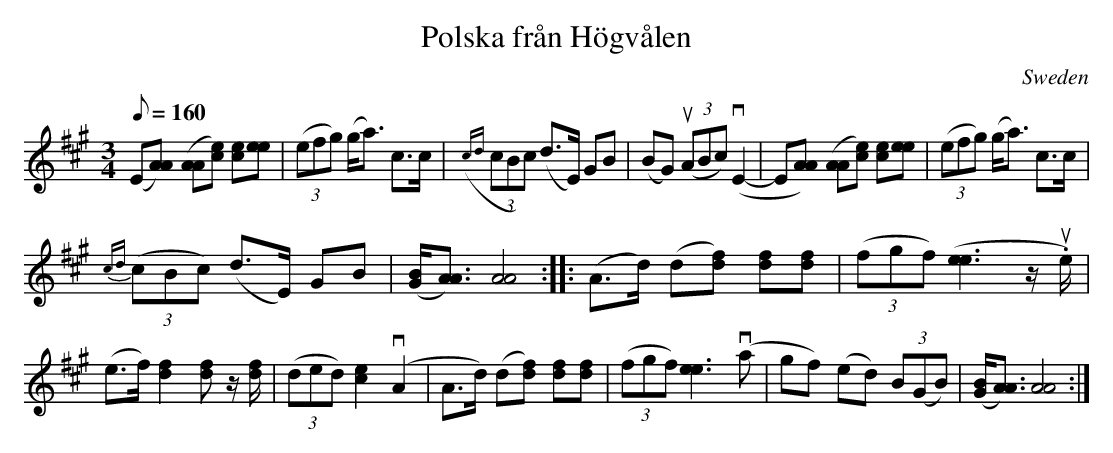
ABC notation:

X:1
T:Polska från Högvålen
L:1/8
M:3/4
O:Sweden
Q:160
K:A
(E[AA]) ([AA][ce]) [ce][ee] | ((3efg) (g<a) c>c| \
((3{cd}cBc) (d>E) GB | (BG) ((3uABc) (vE2-| \
E[AA]) ([AA][ce]) [ce][ee] | ((3efg) (g<a) c>c |
{cd}((3cBc) (d>E) GB| \
L:1/16
([GB][A3A3]) [A8A8] :: \
L:1/8
(A>d) (d[df]) [df][df] | ((3fgf) ([e3e3]z/u.e/)|
(e>f) [d2f2] [df] z/[d/f/] | ((3ded) [uc2e2] (vA2|\
A>d) (d[df]) [df][df] | ((3fgf) [e3e3] (va |\
gf) (ed) (3B(GB)|\
L:1/16
([GB][A3A3]) [A8A8] :|
